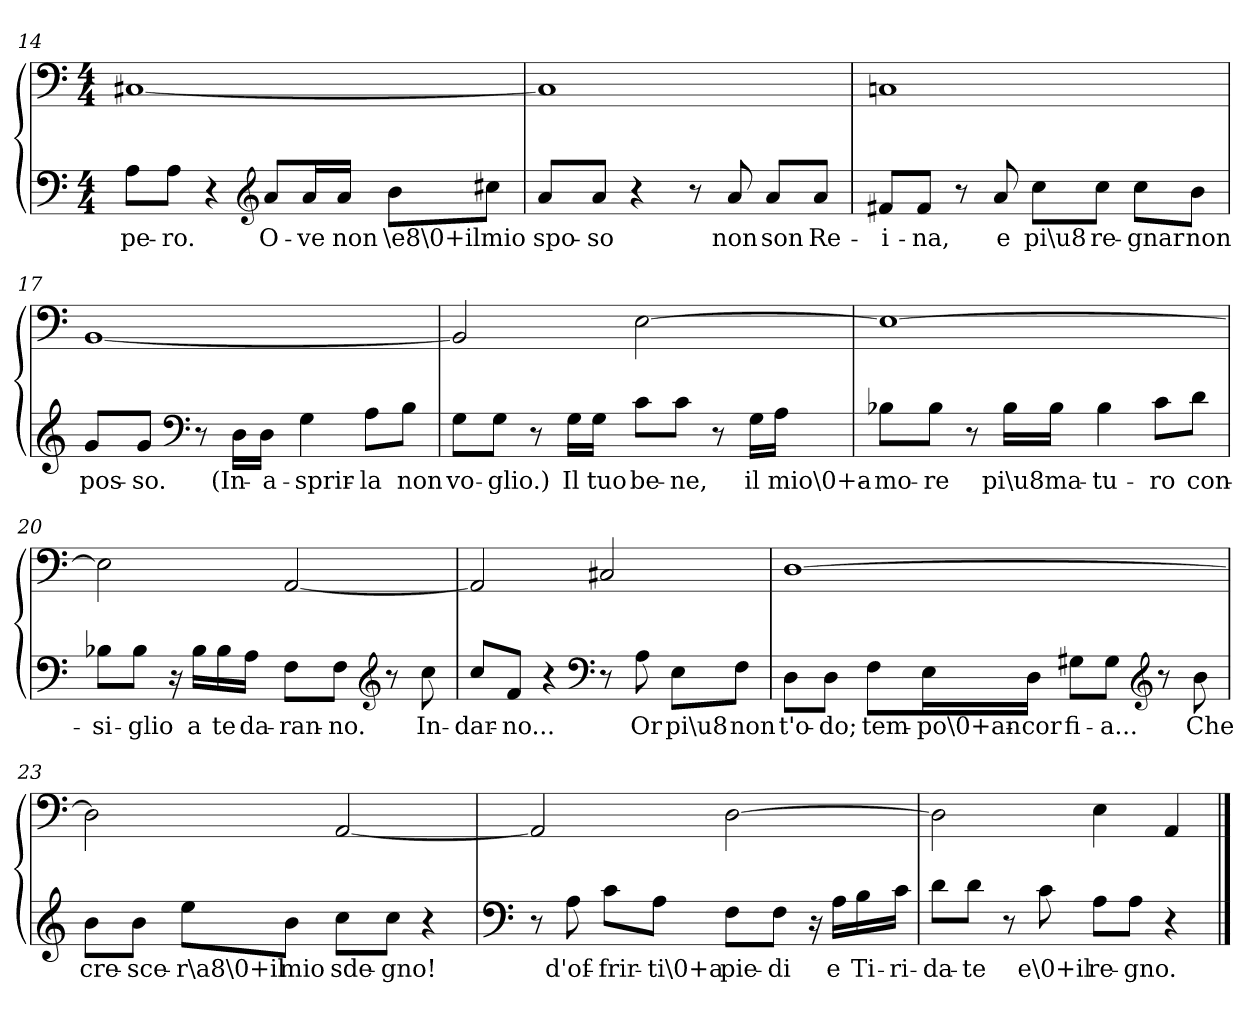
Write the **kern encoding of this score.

**kern	**text	**kern
*part1	*part1	*part1
*staff2	*staff2	*staff1
*clefF4	*	*clefF4
*k[]	*	*k[]
*a:	*	*a:
*M4/4	*	*M4/4
=14	=14	=14
8A\L	-pe-	[1C#X/
8A\J	-ro.	.
4r	.	.
*clefG2	*	*
8a/L	O-	.
16a/L	-ve	.
16a/JJ	non	.
8b\L	\e8\0+il	.
8cc#X\J	mio	.
=15	=15	=15
8a/L	spo-	1C#/]
8a/J	-so	.
4r	.	.
8r	.	.
8a/	non	.
8a/L	son	.
8a/J	Re-	.
=16	=16	=16
8f#X/L	-i-	1Cn/
8f#/J	-na,	.
8r	.	.
8a/	e	.
8cc\L	pi\u8	.
8cc\J	re-	.
8cc\L	-gnar	.
8b\J	non	.
=17	=17	=17
8g/L	pos-	[1BB/
8g/J	-so.	.
*clefF4	*	*
8r	.	.
16D\LL	(In-	.
16D\JJ	-a-	.
4G\	-sprir-	.
8A\L	-la	.
8B\J	non	.
=18	=18	=18
8G\L	vo-	2BB/]
8G\J	-glio.)	.
8r	.	.
16G\LL	Il	.
16G\JJ	tuo	.
8c\L	be-	[2E\
8c\J	-ne,	.
8r	.	.
16G\LL	il	.
16A\JJ	mio\0+a-	.
=19	=19	=19
8B-X\L	-mo-	1E\_
8B-\J	-re	.
8r	.	.
16B-\LL	pi\u8	.
16B-\JJ	ma-	.
4B-\	-tu-	.
8c\L	-ro	.
8d\J	con-	.
=20	=20	=20
8B-X\L	-si-	2E\]
8B-\J	-glio	.
16r	.	.
16B-\LL	a	.
16B-\	te	.
16A\JJ	da-	.
8F\L	-ran-	[2AA/
8F\J	-no.	.
*clefG2	*	*
8r	.	.
8cc\	In-	.
=21	=21	=21
8cc/L	-dar-	2AA/]
8f/J	-no...	.
4r	.	.
*clefF4	*	*
8r	.	2C#X/
8A\	Or	.
8E\L	pi\u8	.
8F\J	non	.
=22	=22	=22
8D\L	t'o-	[1D\
8D\J	-do;	.
8F\L	tem-	.
16E\L	-po\0+an-	.
16D\JJ	-cor	.
8G#X\L	fi-	.
8G#\J	-a...	.
*clefG2	*	*
8r	.	.
8b\	Che	.
=23	=23	=23
8b\L	cre-	2D\]
8b\J	-sce-	.
8ee\L	-r\a8\0+il	.
8b\J	mio	.
8cc\L	sde-	[2AA/
8cc\J	-gno!	.
4r	.	.
=24	=24	=24
*clefF4	*	*
8r	.	2AA/]
8A\	d'of-	.
8c\L	-frir-	.
8A\J	-ti\0+a	.
8F\L	pie-	[2D\
8F\J	-di	.
16r	.	.
16A\LL	e	.
16B\	Ti-	.
16c\JJ	-ri-	.
=25	=25	=25
8d\L	-da-	2D\]
8d\J	-te	.
8r	.	.
8c\	e\0+il	.
8A\L	re-	4E\
8A\J	-gno.	.
4r	.	4AA/
==	==	==
*-	*-	*-
